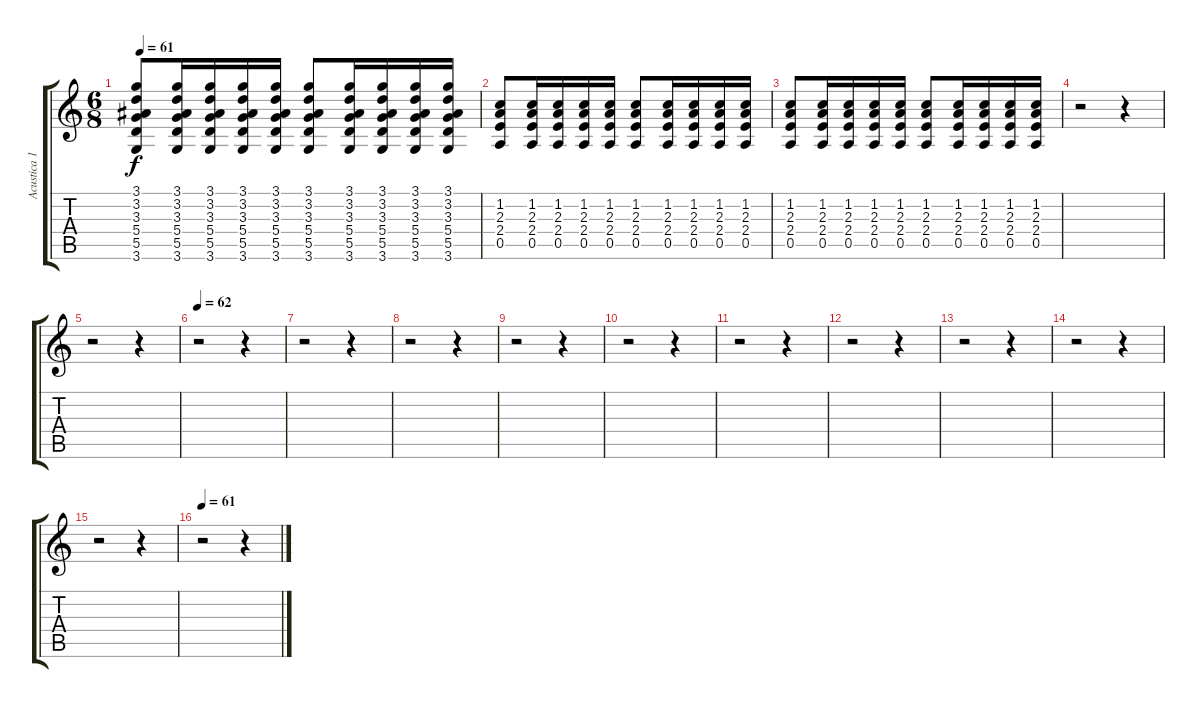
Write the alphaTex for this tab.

\track ("Acustica 1" "Acustica 1") {instrument acousticguitarnylon}
\staff {score tabs}
\tuning (E4 B3 G3 D3 A2 E2) {hide}
\ts (6 8)
\tempo 61
\clef g2
\ks c
(3.1 3.2 3.3 5.4 5.5 3.6).8{dy f} (3.1 3.2 3.3 5.4 5.5 3.6).16 (3.1 3.2 3.3 5.4 5.5 3.6).16 (3.1 3.2 3.3 5.4 5.5 3.6).16 (3.1 3.2 3.3 5.4 5.5 3.6).16 (3.1 3.2 3.3 5.4 5.5 3.6).8 (3.1 3.2 3.3 5.4 5.5 3.6).16 (3.1 3.2 3.3 5.4 5.5 3.6).16 (3.1 3.2 3.3 5.4 5.5 3.6).16 (3.1 3.2 3.3 5.4 5.5 3.6).16 |
(1.2 2.3 2.4 0.5).8 (1.2 2.3 2.4 0.5).16 (1.2 2.3 2.4 0.5).16 (1.2 2.3 2.4 0.5).16 (1.2 2.3 2.4 0.5).16 (1.2 2.3 2.4 0.5).8 (1.2 2.3 2.4 0.5).16 (1.2 2.3 2.4 0.5).16 (1.2 2.3 2.4 0.5).16 (1.2 2.3 2.4 0.5).16 |
(1.2 2.3 2.4 0.5).8 (1.2 2.3 2.4 0.5).16 (1.2 2.3 2.4 0.5).16 (1.2 2.3 2.4 0.5).16 (1.2 2.3 2.4 0.5).16 (1.2 2.3 2.4 0.5).8 (1.2 2.3 2.4 0.5).16 (1.2 2.3 2.4 0.5).16 (1.2 2.3 2.4 0.5).16 (1.2 2.3 2.4 0.5).16 |
r.2 r.4 |
r.2 r.4 |
\tempo 62
r.2 r.4 |
r.2 r.4 |
r.2 r.4 |
r.2 r.4 |
r.2 r.4 |
r.2 r.4 |
r.2 r.4 |
r.2 r.4 |
r.2 r.4 |
r.2 r.4 |
\tempo 61
r.2 r.4
